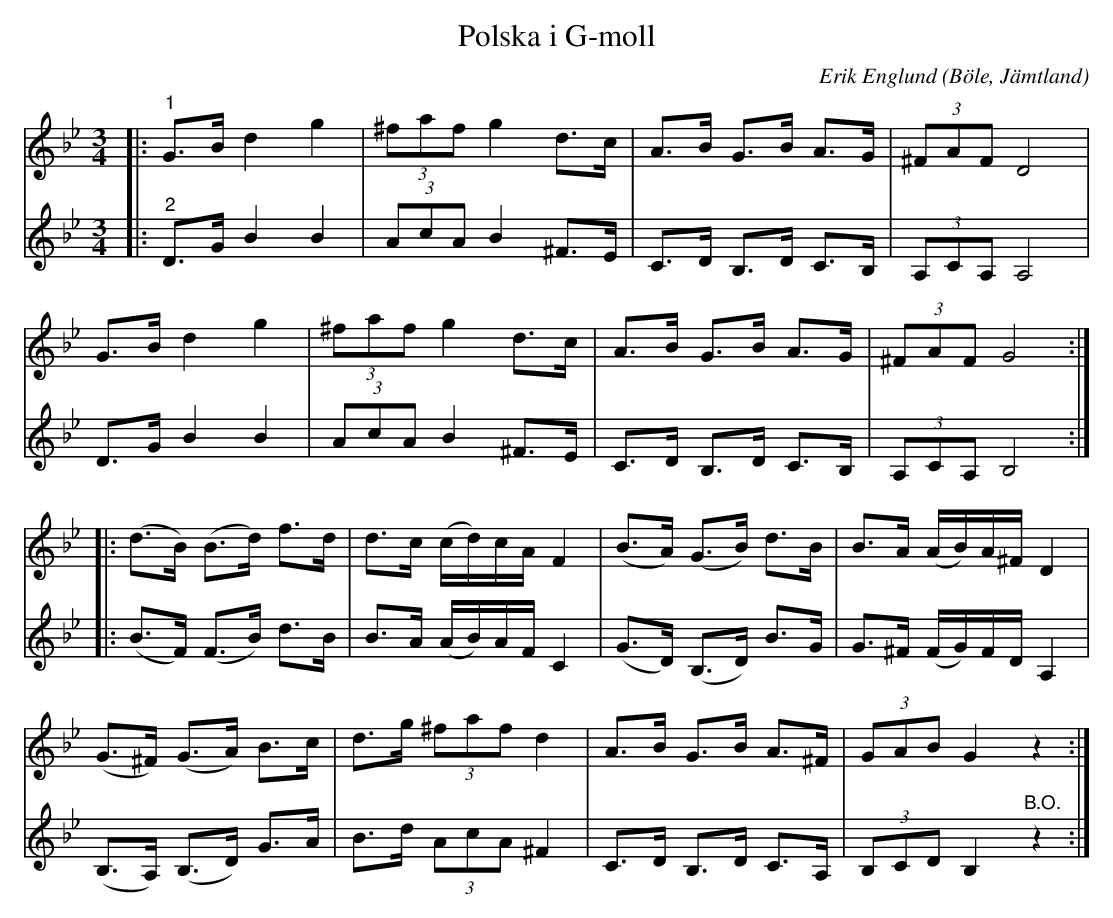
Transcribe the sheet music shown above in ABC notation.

X:1
T:Polska i G-moll
C:Erik Englund
O:Böle, Jämtland
L:1/8
M:3/4
K:Gm
V:1
|:"^1" G>B d2 g2 | (3^faf g2 d>c | A>B G>B A>G | (3^FAF D4 |
G>B d2 g2 | (3^faf g2 d>c | A>B G>B A>G | (3^FAF G4 ::
(d>B) (B>d) f>d | d>c (c/d/)c/A/ F2 | (B>A) (G>B) d>B | B>A (A/B/)A/^F/ D2 |
(G>^F) (G>A) B>c | d>g (3^faf d2 | A>B G>B A>^F | (3GAB G2 z2 :|
V:2
|:"^2" D>G B2 B2 | (3AcA B2 ^F>E | C>D B,>D C>B, | (3A,CA, A,4 |
D>G B2 B2 | (3AcA B2 ^F>E | C>D B,>D C>B, | (3A,CA, B,4 ::
(B>F) (F>B) d>B | B>A (A/B/)A/F/ C2 | (G>D) (B,>D) B>G | G>^F (F/G/)F/D/ A,2 |
(B,>A,) (B,>D) G>A | B>d (3AcA ^F2 | C>D B,>D C>A, | (3B,CD B,2"^B.O." z2 :|
